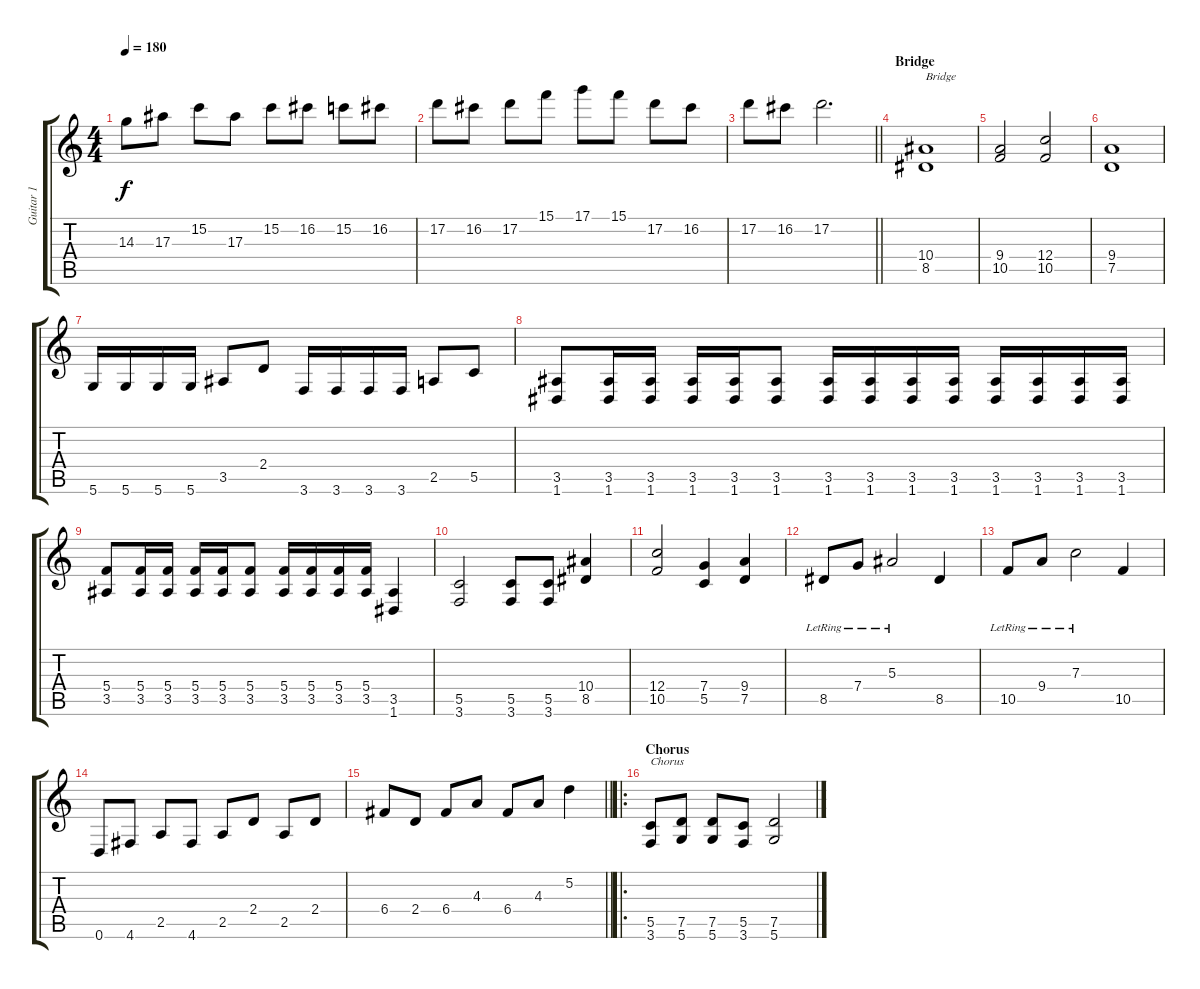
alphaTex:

\track ("Guitar 1" "Guitar 1") {instrument distortionguitar}
\staff {score tabs}
\tuning (D4 A3 F3 C3 G2 D2) {hide}
\ts (4 4)
\tempo 180
\clef g2
\ks c
14.3.8{dy f} 17.3.8 15.2.8 17.3.8 15.2.8 16.2.8 15.2.8 16.2.8 |
17.2.8 16.2.8 17.2.8 15.1.8 17.1.8 15.1.8 17.2.8 16.2.8 |
\barLineRight lightlight
17.2.8 16.2.8 17.2.2{d} |
\section ("" "Bridge")
(10.4 8.5).1{txt "Bridge"} |
(9.4 10.5).2 (12.4 10.5).2 |
(9.4 7.5).1 |
5.6.16 5.6.16 5.6.16 5.6.16 3.5.8 2.4.8 3.6.16 3.6.16 3.6.16 3.6.16 2.5.8 5.5.8 |
(3.5 1.6).8 (3.5 1.6).16 (3.5 1.6).16 (3.5 1.6).16 (3.5 1.6).16 (3.5 1.6).8 (3.5 1.6).16 (3.5 1.6).16 (3.5 1.6).16 (3.5 1.6).16 (3.5 1.6).16 (3.5 1.6).16 (3.5 1.6).16 (3.5 1.6).16 |
(5.4 3.5).8 (5.4 3.5).16 (5.4 3.5).16 (5.4 3.5).16 (5.4 3.5).16 (5.4 3.5).8 (5.4 3.5).16 (5.4 3.5).16 (5.4 3.5).16 (5.4 3.5).16 (3.5 1.6).4 |
(5.5 3.6).2 (5.5 3.6).8 (5.5 3.6).8 (10.4 8.5).4 |
(12.4 10.5).2 (7.4 5.5).4 (9.4 7.5).4 |
8.5{lr}.8 7.4{lr}.8 5.3{lr}.2 8.5.4 |
10.5{lr}.8 9.4{lr}.8 7.3{lr}.2 10.5.4 |
0.6.8 4.6.8 2.5.8 4.6.8 2.5.8 2.4.8 2.5.8 2.4.8 |
\barLineRight lightlight
6.4.8 2.4.8 6.4.8 4.3.8 6.4.8 4.3.8 5.2.4 |
\ro
\section ("" "Chorus")
(5.5 3.6).8{txt "Chorus"} (7.5 5.6).8 (7.5 5.6).8 (5.5 3.6).8 (7.5 5.6).2
